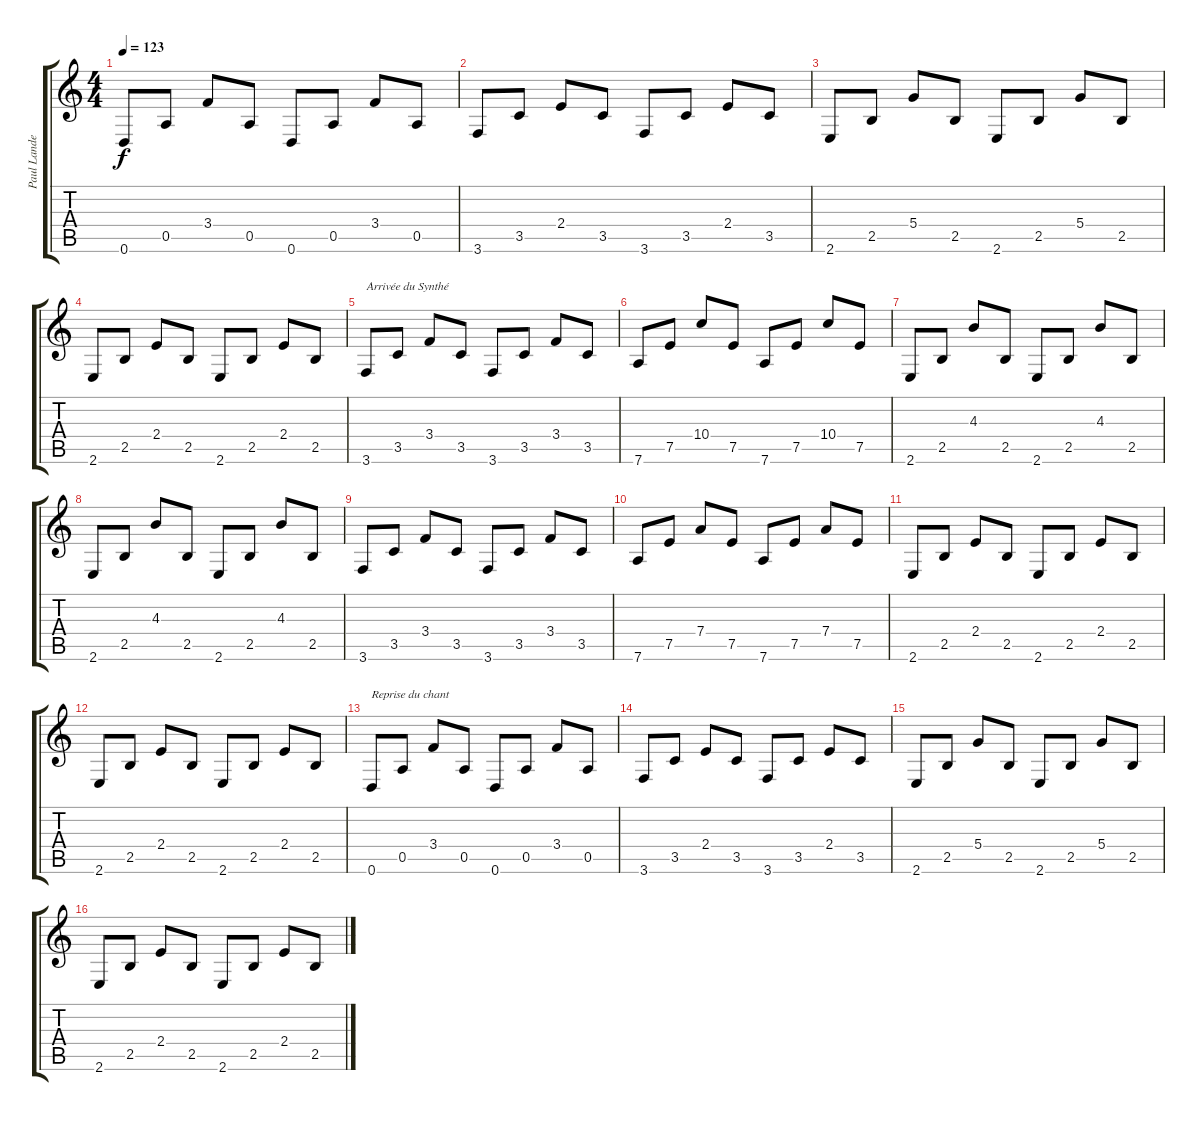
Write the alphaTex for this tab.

\track ("Paul Landers" "Paul Lande") {instrument electricguitarjazz}
\staff {score tabs}
\tuning (E4 B3 G3 D3 A2 D2) {hide}
\ts (4 4)
\tempo 123
\clef g2
\ks c
0.6.8{dy f} 0.5.8 3.4.8 0.5.8 0.6.8 0.5.8 3.4.8 0.5.8 |
3.6.8 3.5.8 2.4.8 3.5.8 3.6.8 3.5.8 2.4.8 3.5.8 |
2.6.8 2.5.8 5.4.8 2.5.8 2.6.8 2.5.8 5.4.8 2.5.8 |
2.6.8 2.5.8 2.4.8 2.5.8 2.6.8 2.5.8 2.4.8 2.5.8 |
3.6.8{txt "Arrivée du Synthé"} 3.5.8 3.4.8 3.5.8 3.6.8 3.5.8 3.4.8 3.5.8 |
7.6.8 7.5.8 10.4.8 7.5.8 7.6.8 7.5.8 10.4.8 7.5.8 |
2.6.8 2.5.8 4.3.8 2.5.8 2.6.8 2.5.8 4.3.8 2.5.8 |
2.6.8 2.5.8 4.3.8 2.5.8 2.6.8 2.5.8 4.3.8 2.5.8 |
3.6.8 3.5.8 3.4.8 3.5.8 3.6.8 3.5.8 3.4.8 3.5.8 |
7.6.8 7.5.8 7.4.8 7.5.8 7.6.8 7.5.8 7.4.8 7.5.8 |
2.6.8 2.5.8 2.4.8 2.5.8 2.6.8 2.5.8 2.4.8 2.5.8 |
2.6.8 2.5.8 2.4.8 2.5.8 2.6.8 2.5.8 2.4.8 2.5.8 |
0.6.8{txt "Reprise du chant"} 0.5.8 3.4.8 0.5.8 0.6.8 0.5.8 3.4.8 0.5.8 |
3.6.8 3.5.8 2.4.8 3.5.8 3.6.8 3.5.8 2.4.8 3.5.8 |
2.6.8 2.5.8 5.4.8 2.5.8 2.6.8 2.5.8 5.4.8 2.5.8 |
2.6.8 2.5.8 2.4.8 2.5.8 2.6.8 2.5.8 2.4.8 2.5.8
